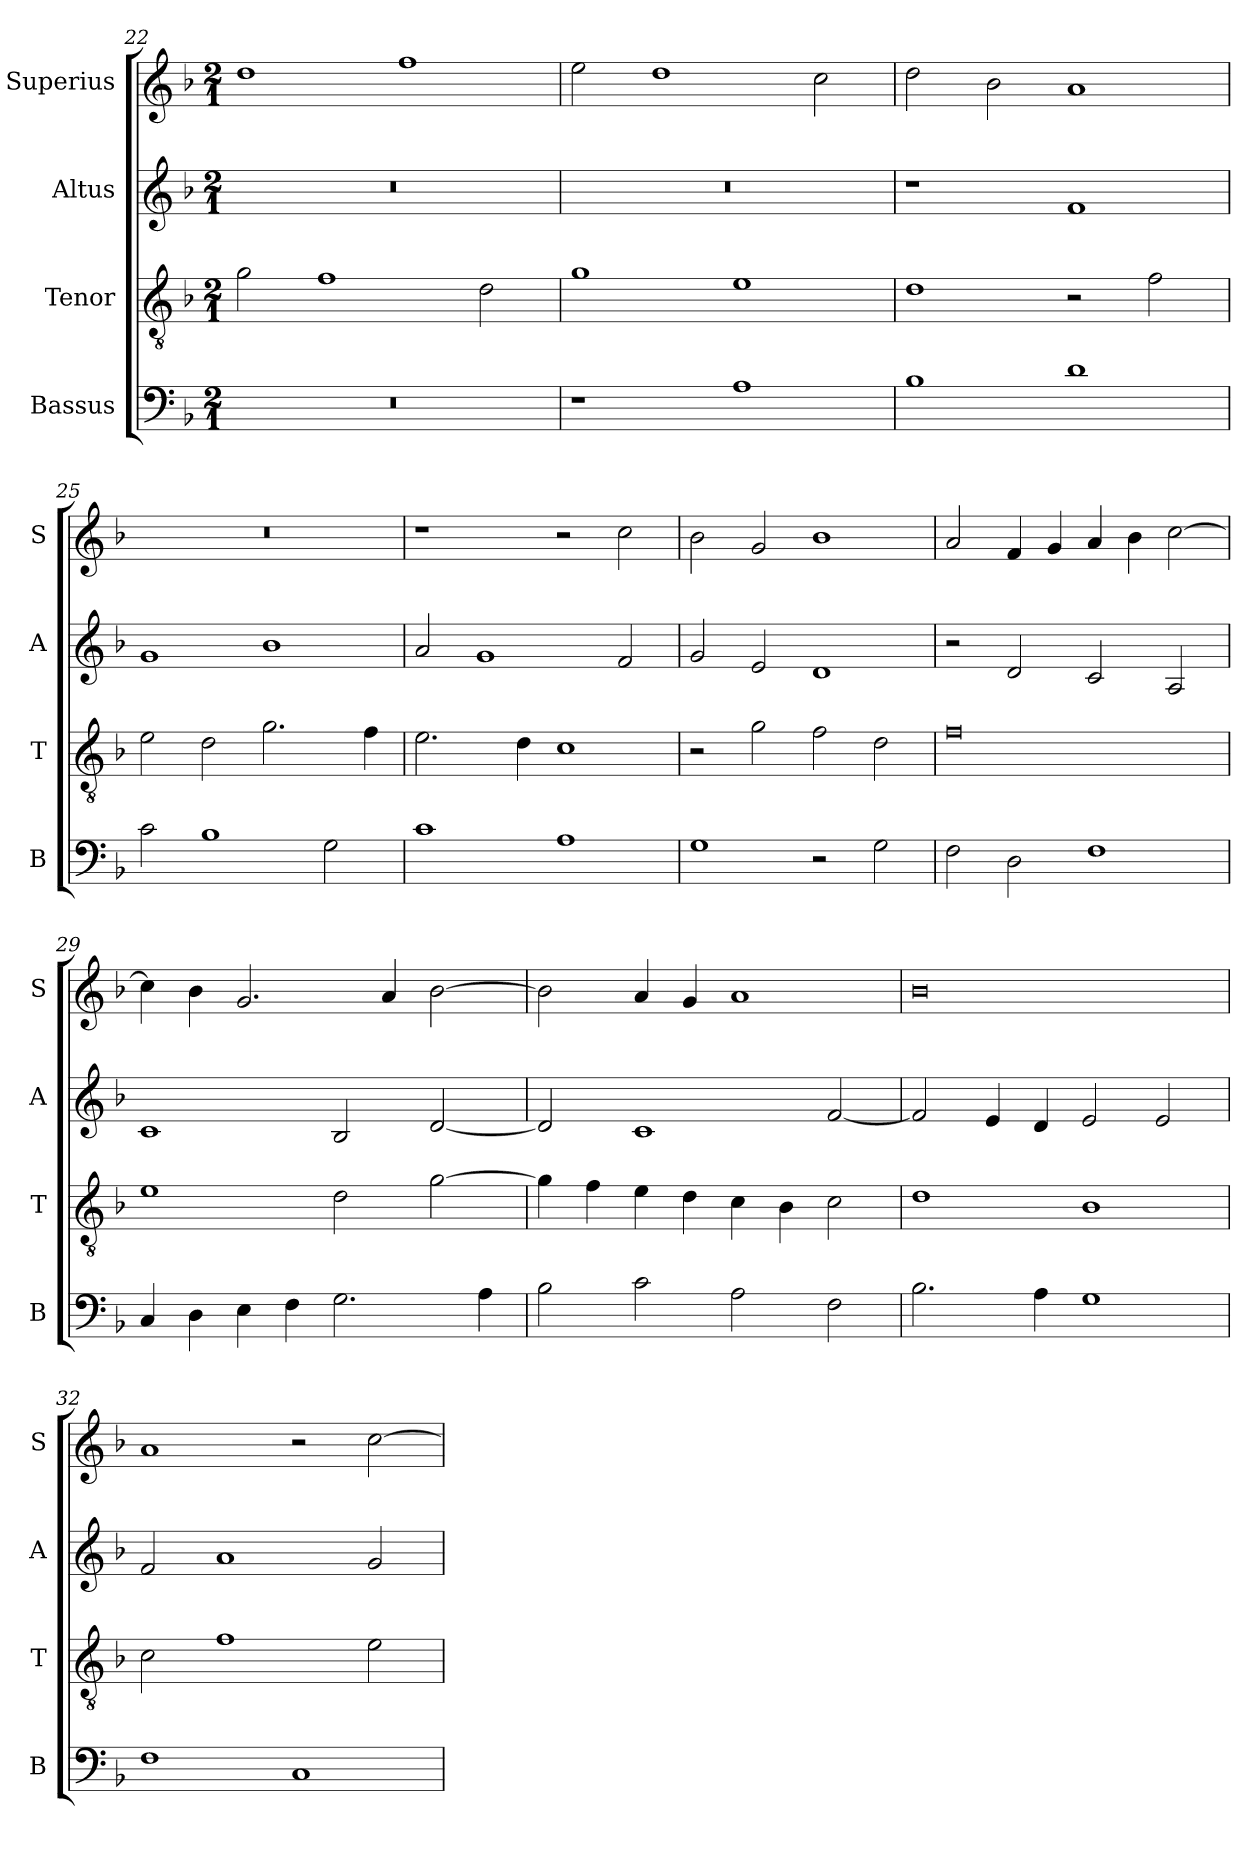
**kern	**kern	**kern	**kern
*part4	*part3	*part2	*part1
*staff4	*staff3	*staff2	*staff1
*I"Bassus	*I"Tenor	*I"Altus	*I"Superius
*I'B	*I'T	*I'A	*I'S
*clefF4	*clefGv2	*clefG2	*clefG2
*k[b-]	*k[b-]	*k[b-]	*k[b-]
*F:	*F:	*F:	*F:
*M2/1	*M2/1	*M2/1	*M2/1
=22	=22	=22	=22
0r	2g	0r	1dd
.	1f	.	.
.	.	.	1ff
.	2d	.	.
=23	=23	=23	=23
1r	1g	0r	2ee
.	.	.	1dd
1A	1e	.	.
.	.	.	2cc
=24	=24	=24	=24
1B-	1d	1r	2dd
.	.	.	2b-
1d	2r	1f	1a
.	2f	.	.
=25	=25	=25	=25
2c	2e	1g	0r
1B-	2d	.	.
.	2.g	1b-	.
2G	.	.	.
.	4f	.	.
=26	=26	=26	=26
1c	2.e	2a	1r
.	.	1g	.
.	4d	.	.
1A	1c	.	2r
.	.	2f	2cc
=27	=27	=27	=27
1G	2r	2g	2b-
.	2g	2e	2g
2r	2f	1d	1b-
2G	2d	.	.
=28	=28	=28	=28
2F	0f	2r	2a
2D	.	2d	4f
.	.	.	4g
1F	.	2c	4a
.	.	.	4b-
.	.	2A	[2cc
=29	=29	=29	=29
4C	1e	1c	4cc]
4D	.	.	4b-
4E	.	.	2.g
4F	.	.	.
2.G	2d	2B-	.
.	.	.	4a
.	[2g	[2d	[2b-
4A	.	.	.
=30	=30	=30	=30
2B-	4g]	2d]	2b-]
.	4f	.	.
2c	4e	1c	4a
.	4d	.	4g
2A	4c	.	1a
.	4B-	.	.
2F	2c	[2f	.
=31	=31	=31	=31
2.B-	1d	2f]	0b-
.	.	4e	.
4A	.	4d	.
1G	1B-	2e	.
.	.	2e	.
=32	=32	=32	=32
1F	2c	2f	1a
.	1f	1a	.
1C	.	.	2r
.	2e	2g	[2cc
=	=	=	=
*-	*-	*-	*-
